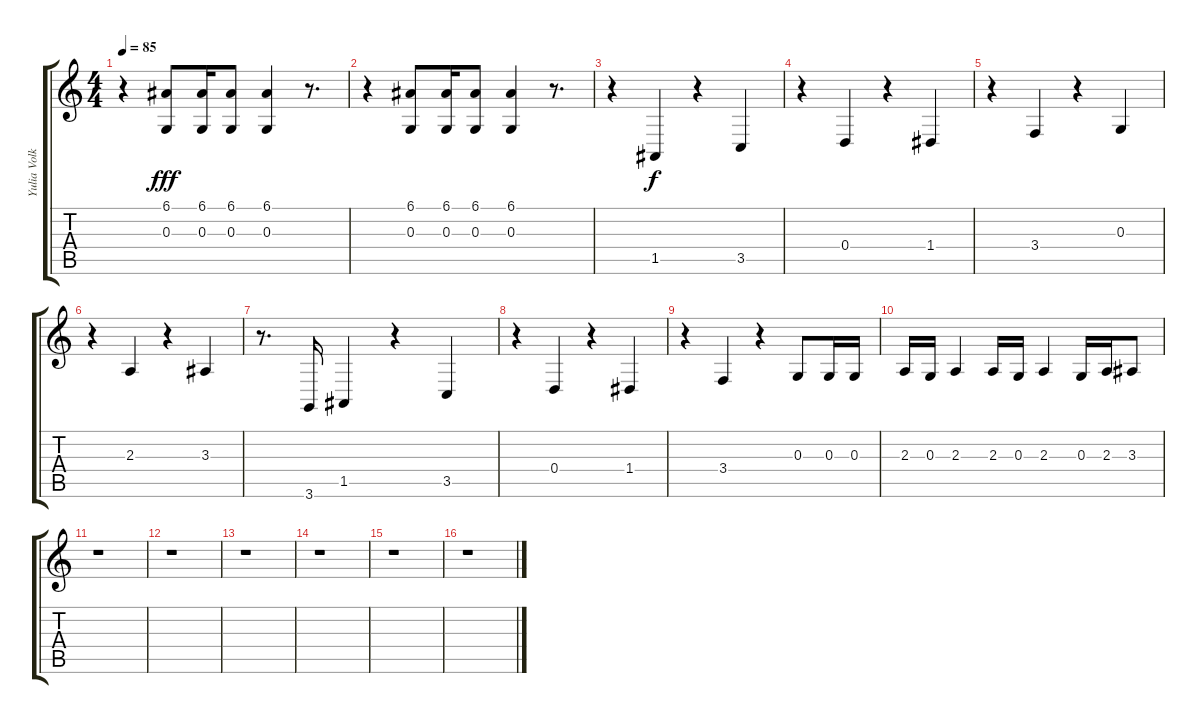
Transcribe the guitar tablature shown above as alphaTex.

\track ("Yulia Volkova" "Yulia Volk") {instrument violin}
\staff {score tabs}
\tuning (E4 B3 G3 D3 A2 E2) {hide}
\ts (4 4)
\tempo 85
\clef g2
\ks c
r.4{dy fff} (6.1 0.3).8 (6.1 0.3).16 (6.1 0.3).8 (6.1 0.3).4 r.8{d} |
r.4 (6.1 0.3).8 (6.1 0.3).16 (6.1 0.3).8 (6.1 0.3).4 r.8{d} |
r.4 1.5.4{dy f} r.4 3.5.4 |
r.4 0.4.4 r.4 1.4.4 |
r.4 3.4.4 r.4 0.3.4 |
r.4 2.3.4 r.4 3.3.4 |
r.8{d} 3.6.16 1.5.4 r.4 3.5.4 |
r.4 0.4.4 r.4 1.4.4 |
r.4 3.4.4 r.4 0.3.8 0.3.16 0.3.16 |
2.3.16 0.3.16 2.3.4 2.3.16 0.3.16 2.3.4 0.3.16 2.3.16 3.3.8 |
r.1 |
r.1 |
r.1 |
r.1 |
r.1 |
r.1
